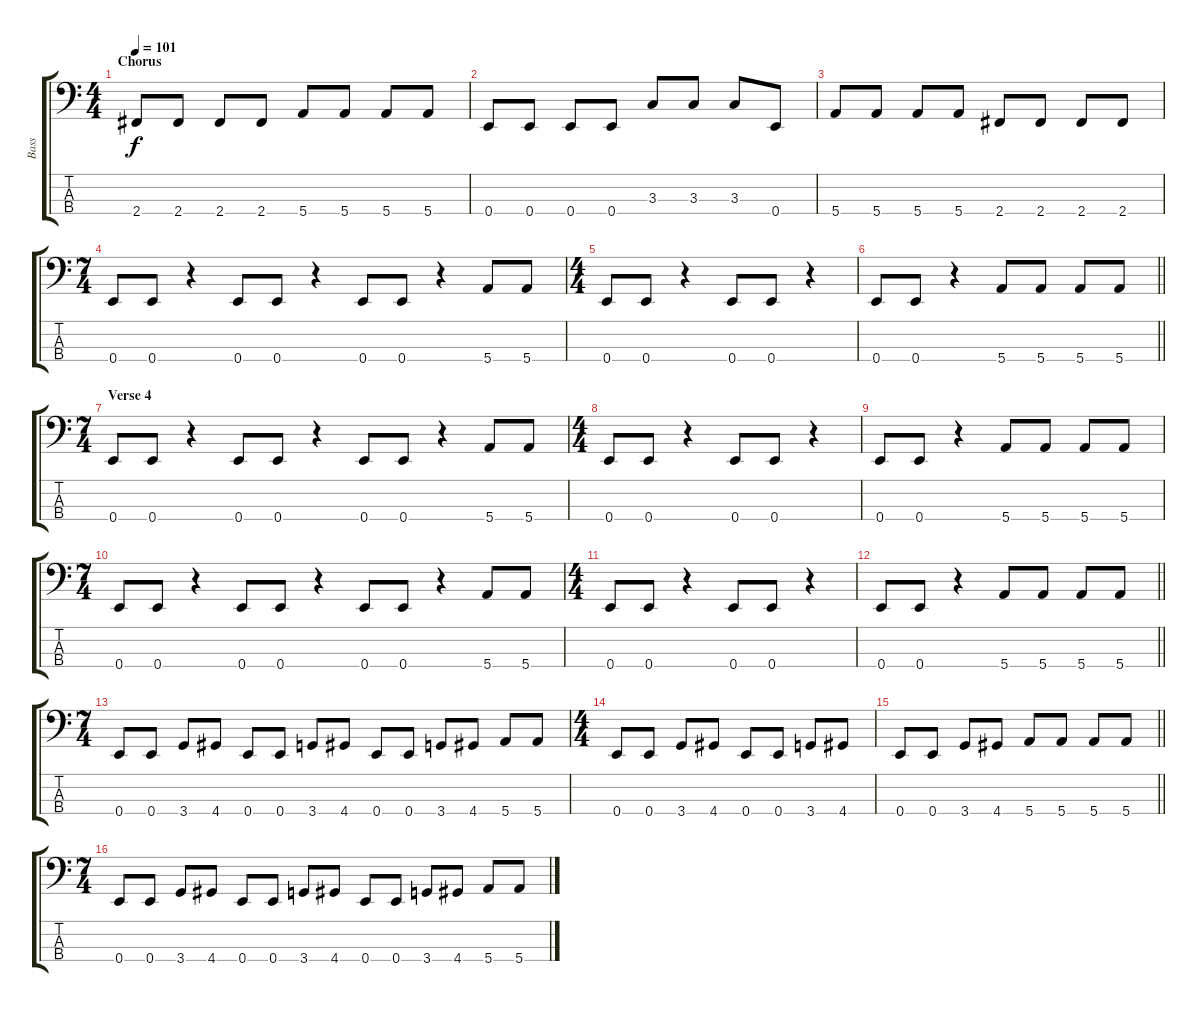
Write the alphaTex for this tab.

\track ("Bass" "Bass") {instrument electricbassfinger}
\staff {score tabs}
\tuning (G2 D2 A1 E1) {hide}
\ts (4 4)
\section ("" "Chorus")
\tempo 101
\clef f4
\ks c
2.4.8{dy f} 2.4.8 2.4.8 2.4.8 5.4.8 5.4.8 5.4.8 5.4.8 |
0.4.8 0.4.8 0.4.8 0.4.8 3.3.8 3.3.8 3.3.8 0.4.8 |
5.4.8 5.4.8 5.4.8 5.4.8 2.4.8 2.4.8 2.4.8 2.4.8 |
\ts (7 4)
0.4.8 0.4.8 r.4 0.4.8 0.4.8 r.4 0.4.8 0.4.8 r.4 5.4.8 5.4.8 |
\ts (4 4)
0.4.8 0.4.8 r.4 0.4.8 0.4.8 r.4 |
\barLineRight lightlight
0.4.8 0.4.8 r.4 5.4.8 5.4.8 5.4.8 5.4.8 |
\ts (7 4)
\section ("" "Verse 4")
0.4.8 0.4.8 r.4 0.4.8 0.4.8 r.4 0.4.8 0.4.8 r.4 5.4.8 5.4.8 |
\ts (4 4)
0.4.8 0.4.8 r.4 0.4.8 0.4.8 r.4 |
0.4.8 0.4.8 r.4 5.4.8 5.4.8 5.4.8 5.4.8 |
\ts (7 4)
0.4.8 0.4.8 r.4 0.4.8 0.4.8 r.4 0.4.8 0.4.8 r.4 5.4.8 5.4.8 |
\ts (4 4)
0.4.8 0.4.8 r.4 0.4.8 0.4.8 r.4 |
\barLineRight lightlight
0.4.8 0.4.8 r.4 5.4.8 5.4.8 5.4.8 5.4.8 |
\ts (7 4)
0.4.8 0.4.8 3.4.8 4.4.8 0.4.8 0.4.8 3.4.8 4.4.8 0.4.8 0.4.8 3.4.8 4.4.8 5.4.8 5.4.8 |
\ts (4 4)
0.4.8 0.4.8 3.4.8 4.4.8 0.4.8 0.4.8 3.4.8 4.4.8 |
\barLineRight lightlight
0.4.8 0.4.8 3.4.8 4.4.8 5.4.8 5.4.8 5.4.8 5.4.8 |
\ts (7 4)
0.4.8 0.4.8 3.4.8 4.4.8 0.4.8 0.4.8 3.4.8 4.4.8 0.4.8 0.4.8 3.4.8 4.4.8 5.4.8 5.4.8
